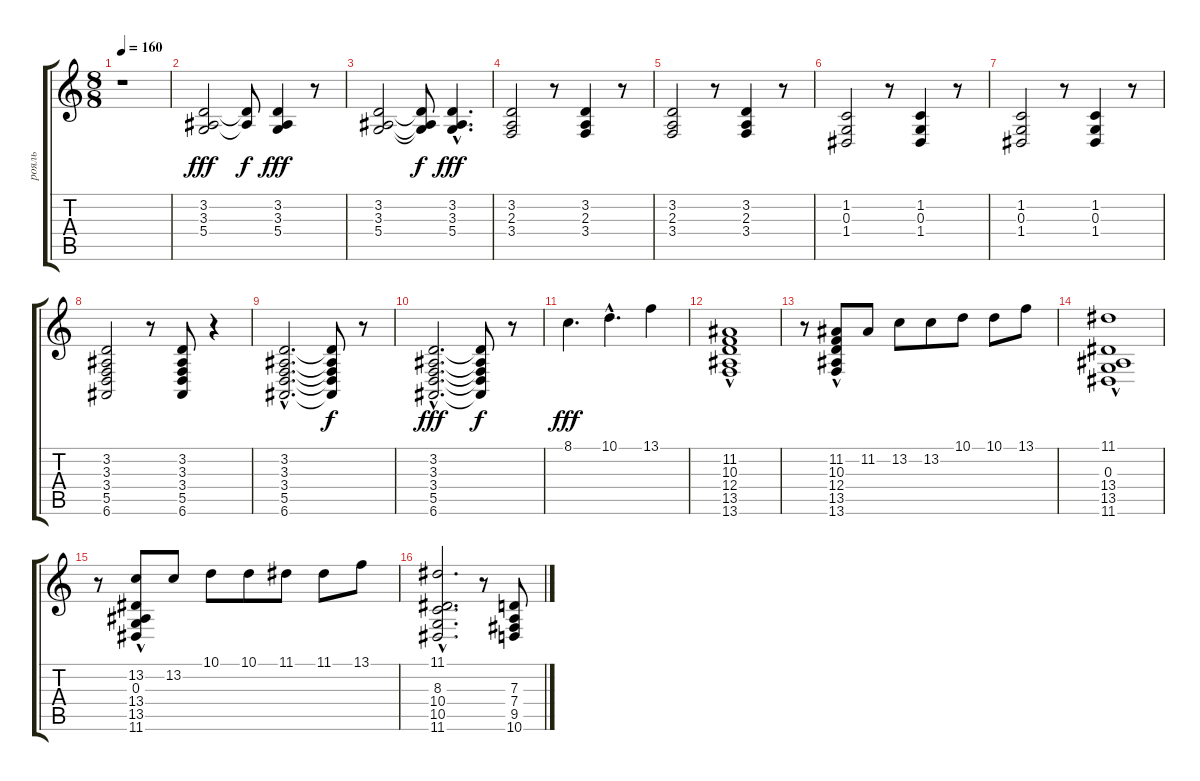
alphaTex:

\track ("рояль" "рояль") {instrument brightacousticpiano}
\staff {score tabs}
\tuning (E4 B3 G3 D3 A2 E2) {hide}
\ts (8 8)
\tempo 160
\clef g2
\ks c
r.1{dy fff} |
(3.2 3.3 5.4).2 (3.2{t} 3.3{t}).8{dy f} (3.2 3.3 5.4).4{dy fff} r.8 |
(3.2 3.3 5.4).2 (3.2{t} 3.3{t} 5.4{t}).8{dy f} (3.2{hac} 3.3 5.4).4{d dy fff} |
(3.2 2.3 3.4).2 r.8 (3.2 2.3 3.4).4 r.8 |
(3.2 2.3 3.4).2 r.8 (3.2 2.3 3.4).4 r.8 |
(1.2 0.3 1.4).2 r.8 (1.2 0.3 1.4).4 r.8 |
(1.2 0.3 1.4).2 r.8 (1.2 0.3 1.4).4 r.8 |
(3.2 3.3 3.4 5.5 6.6).2 r.8 (3.2 3.3 3.4 5.5 6.6).8 r.4 |
(3.2{hac} 3.3{hac} 3.4{hac} 5.5{hac} 6.6{hac}).2{d} (3.2{t} 3.3{t} 3.4{t} 5.5{t} 6.6{t}).8{dy f} r.8 |
(3.2{hac} 3.3{hac} 3.4{hac} 5.5{hac} 6.6{hac}).2{d dy fff} (3.2{t} 3.3{t} 3.4{t} 5.5{t} 6.6{t}).8{dy f} r.8 |
8.1.4{d dy fff} 10.1{hac}.4{d} 13.1.4 |
(11.2{hac} 10.3 12.4 13.5 13.6).1 |
r.8 (11.2 10.3{hac} 12.4{hac} 13.5{hac} 13.6{hac}).8 11.2.8 13.2.8 13.2.8 10.1.8 10.1.8 13.1.8 |
(11.1{hac} 0.3 13.4 13.5 11.6).1 |
r.8 (13.2 0.3{hac} 13.4{hac} 13.5{hac} 11.6{hac}).8 13.2.8 10.1.8 10.1.8 11.1.8 11.1.8 13.1.8 |
(11.1 8.3{hac} 10.4{hac} 10.5{hac} 11.6{hac}).2{d} r.8 (7.3 7.4 9.5 10.6).8
